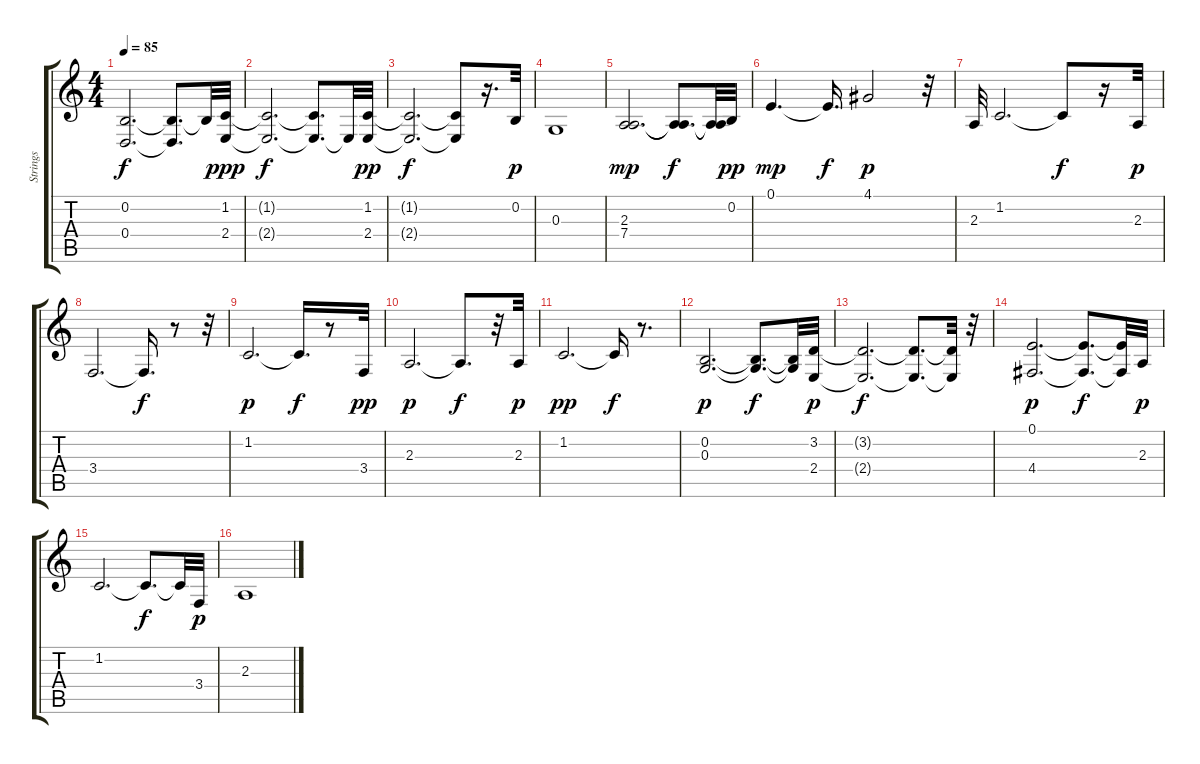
\track ("Strings             " "Strings   ") {instrument stringensemble1}
\staff {score tabs}
\tuning (E4 B3 G3 D3 A2 E2) {hide}
\ts (4 4)
\tempo 85
\clef g2
\ks c
(0.2{t} 0.4{t}).2{d dy f} (0.2{t} 0.4{t}).8{d} 0.2{t}.32 (1.2 2.4).32{dy ppp} |
(1.2{t} 2.4{t}).2{d dy f} (1.2{t} 2.4{t}).8{d} 2.4{t}.32 (1.2 2.4).32{dy pp} |
(1.2{t} 2.4{t}).2{d dy f} (1.2{t} 2.4{t}).8 r.16{d} 0.2.32{dy p} |
0.3.1 |
(2.3 7.4).2{d dy mp} (2.3{t} 7.4{t}).8{d dy f} (2.3{t} 7.4{t}).32 0.2.32{dy pp} |
0.1.4{d dy mp} 0.1{t}.16{d dy f} 4.1.2{dy p} r.32 |
2.3.32 1.2.2{d} 1.2{t}.8{dy f} r.16 2.3.32{dy p} |
3.4.2{d} 3.4{t}.16{d dy f} r.8 r.32 |
1.2.2{d dy p} 1.2{t}.16{d dy f} r.8 3.4.32{dy pp} |
2.3.2{d dy p} 2.3{t}.8{d dy f} r.32 2.3.32{dy p} |
1.2.2{d dy pp} 1.2{t}.16{dy f} r.8{d} |
(0.2 0.3).2{d dy p} (0.2{t} 0.3{t}).8{d dy f} (0.2{t} 0.3{t}).32 (3.2 2.4).32{dy p} |
(3.2{t} 2.4{t}).2{d dy f} (3.2{t} 2.4{t}).8{d} (3.2{t} 2.4{t}).32 r.32 |
(0.1 4.4).2{d dy p} (0.1{t} 4.4{t}).8{d dy f} (0.1{t} 4.4{t}).32 2.3.32{dy p} |
1.2.2{d} 1.2{t}.8{d dy f} 1.2{t}.32 3.4.32{dy p} |
2.3.1
